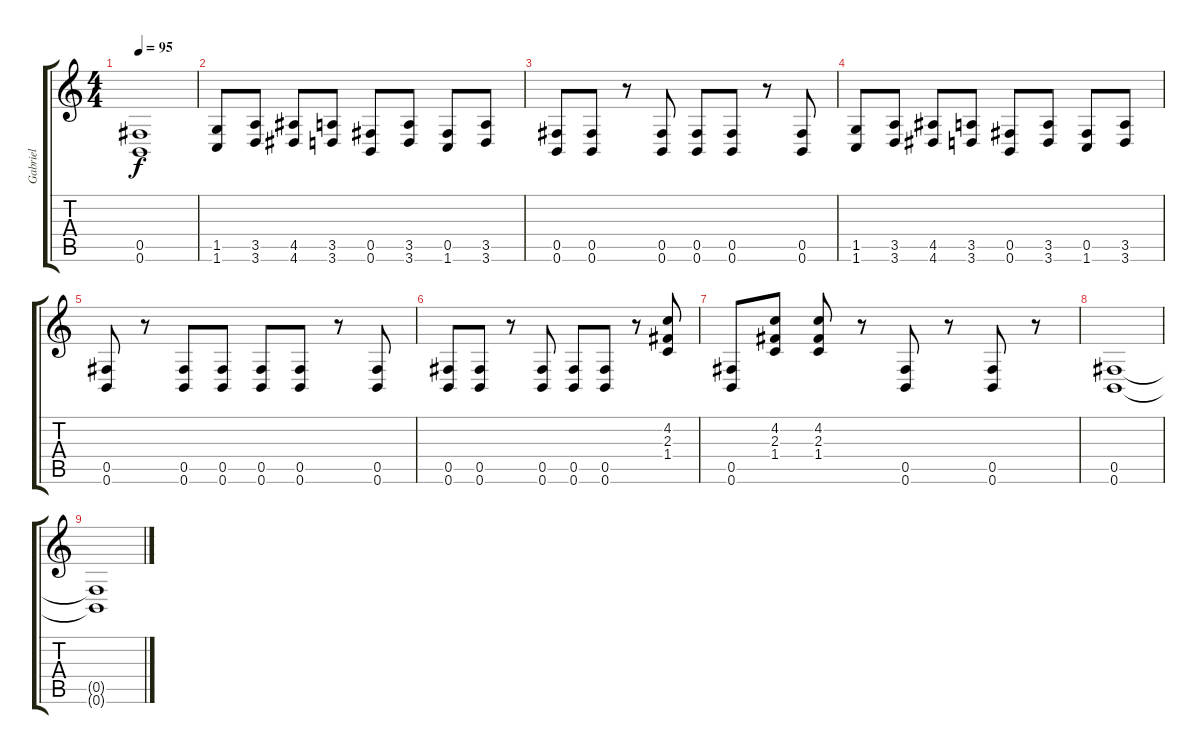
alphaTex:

\track ("Gabriel" "Gabriel") {instrument distortionguitar}
\staff {score tabs}
\tuning (Db4 Ab3 E3 B2 Gb2 B1) {hide}
\ts (4 4)
\tempo 95
\clef g2
\ks c
(0.5{t} 0.6{t}).1{dy f} |
(1.5 1.6).8 (3.5 3.6).8 (4.5 4.6).8 (3.5 3.6).8 (0.5 0.6).8 (3.5 3.6).8 (0.5 1.6).8 (3.5 3.6).8 |
(0.5 0.6).8 (0.5 0.6).8 r.8 (0.5 0.6).8 (0.5 0.6).8 (0.5 0.6).8 r.8 (0.5 0.6).8 |
(1.5 1.6).8 (3.5 3.6).8 (4.5 4.6).8 (3.5 3.6).8 (0.5 0.6).8 (3.5 3.6).8 (0.5 1.6).8 (3.5 3.6).8 |
(0.5 0.6).8 r.8 (0.5 0.6).8 (0.5 0.6).8 (0.5 0.6).8 (0.5 0.6).8 r.8 (0.5 0.6).8 |
(0.5 0.6).8 (0.5 0.6).8 r.8 (0.5 0.6).8 (0.5 0.6).8 (0.5 0.6).8 r.8 (4.2 2.3 1.4).8 |
(0.5 0.6).8 (4.2 2.3 1.4).8 (4.2 2.3 1.4).8 r.8 (0.5 0.6).8 r.8 (0.5 0.6).8 r.8 |
(0.5 0.6).1 |
(0.5{t} 0.6{t}).1
